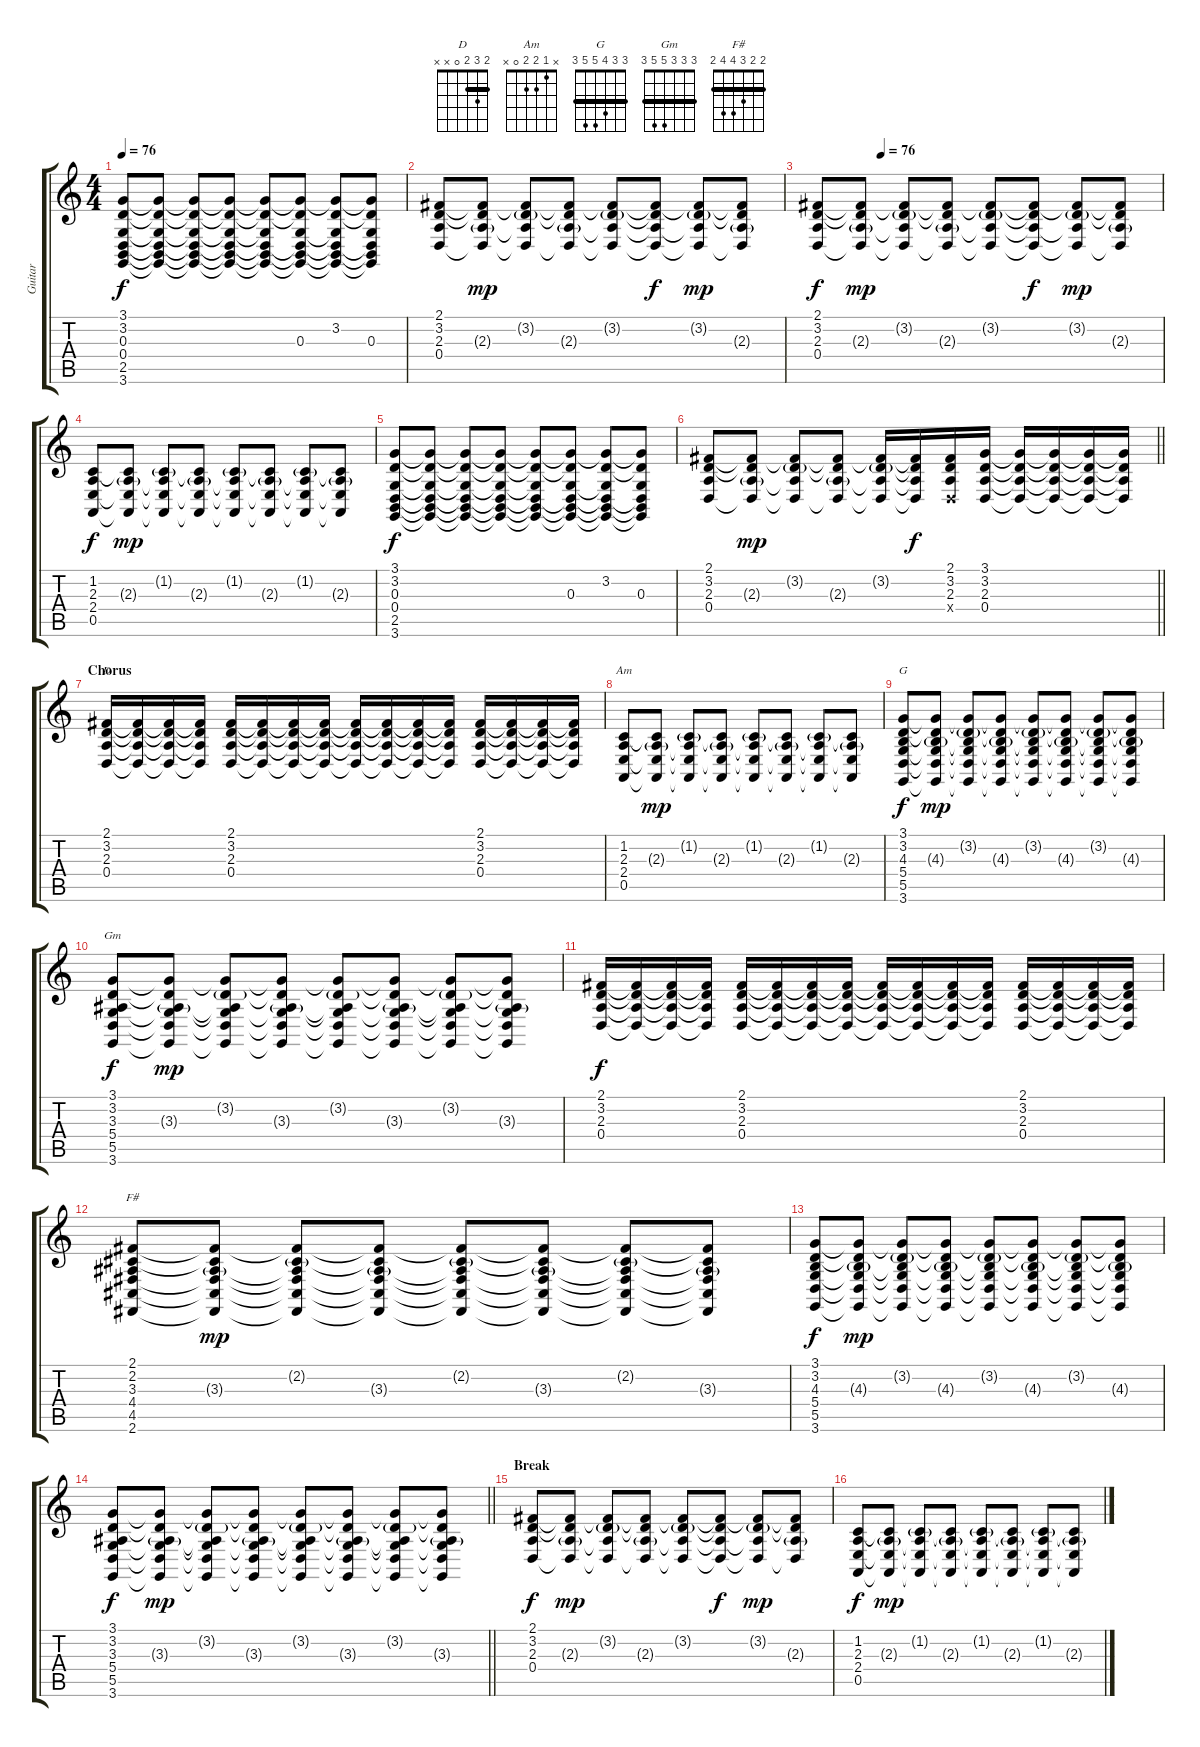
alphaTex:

\track ("Guitar" "Guitar") {instrument stringensemble2}
\staff {score tabs}
\tuning (E4 B3 G3 D3 A2 E2) {hide}
\chord ("D" 2 3 2 0 x x) {barre 2}
\chord ("Am" x 1 2 2 0 x)
\chord ("G" 3 3 4 5 5 3) {barre 3}
\chord ("Gm" 3 3 3 5 5 3) {barre 3}
\chord ("F#" 2 2 3 4 4 2) {barre 2}
\ts (4 4)
\tempo 76
\clef g2
\ks c
(3.1 3.2 0.3 0.4 2.5 3.6).8{dy f} (3.1{t} 3.2{t} 0.3{t} 0.4{t} 2.5{t} 3.6{t}).8 (3.1{t} 3.2{t} 0.3{t} 0.4{t} 2.5{t} 3.6{t}).8 (3.1{t} 3.2{t} 0.3{t} 0.4{t} 2.5{t} 3.6{t}).8 (3.1{t} 3.2{t} 0.3{t} 0.4{t} 2.5{t} 3.6{t}).8 (3.1{t} 3.2{t} 0.3 0.4{t} 2.5{t} 3.6{t}).8 (3.1{t} 3.2 0.3{t} 0.4{t} 2.5{t} 3.6{t}).8 (3.1{t} 3.2{t} 0.3 0.4{t} 2.5{t} 3.6{t}).8 |
(2.1 3.2 2.3 0.4).8 (2.1{t} 3.2{t} 2.3{g} 0.4{t}).8{dy mp} (2.1{t} 3.2{g} 2.3{t} 0.4{t}).8 (2.1{t} 3.2{t} 2.3{g} 0.4{t}).8 (2.1{t} 3.2{g} 2.3{t} 0.4{t}).8 (2.1{t} 3.2{t} 2.3{t} 0.4{t}).8{dy f} (2.1{t} 3.2{g} 2.3{t} 0.4{t}).8{dy mp} (2.1{t} 3.2{t} 2.3{g} 0.4{t}).8 |
\tempo (76 0.1875)
(2.1 3.2 2.3 0.4).8{dy f} (2.1{t} 3.2{t} 2.3{g} 0.4{t}).8{dy mp} (2.1{t} 3.2{g} 2.3{t} 0.4{t}).8 (2.1{t} 3.2{t} 2.3{g} 0.4{t}).8 (2.1{t} 3.2{g} 2.3{t} 0.4{t}).8 (2.1{t} 3.2{t} 2.3{t} 0.4{t}).8{dy f} (2.1{t} 3.2{g} 2.3{t} 0.4{t}).8{dy mp} (2.1{t} 3.2{t} 2.3{g} 0.4{t}).8 |
(1.2 2.3 2.4 0.5).8{dy f} (1.2{t} 2.3{g} 2.4{t} 0.5{t}).8{dy mp} (1.2{g} 2.3{t} 2.4{t} 0.5{t}).8 (1.2{t} 2.3{g} 2.4{t} 0.5{t}).8 (1.2{g} 2.3{t} 2.4{t} 0.5{t}).8 (1.2{t} 2.3{g} 2.4{t} 0.5{t}).8 (1.2{g} 2.3{t} 2.4{t} 0.5{t}).8 (1.2{t} 2.3{g} 2.4{t} 0.5{t}).8 |
(3.1 3.2 0.3 0.4 2.5 3.6).8{dy f} (3.1{t} 3.2{t} 0.3{t} 0.4{t} 2.5{t} 3.6{t}).8 (3.1{t} 3.2{t} 0.3{t} 0.4{t} 2.5{t} 3.6{t}).8 (3.1{t} 3.2{t} 0.3{t} 0.4{t} 2.5{t} 3.6{t}).8 (3.1{t} 3.2{t} 0.3{t} 0.4{t} 2.5{t} 3.6{t}).8 (3.1{t} 3.2{t} 0.3 0.4{t} 2.5{t} 3.6{t}).8 (3.1{t} 3.2 0.3{t} 0.4{t} 2.5{t} 3.6{t}).8 (3.1{t} 3.2{t} 0.3 0.4{t} 2.5{t} 3.6{t}).8 |
\barLineRight lightlight
(2.1 3.2 2.3 0.4).8 (2.1{t} 3.2{t} 2.3{g} 0.4{t}).8{dy mp} (2.1{t} 3.2{g} 2.3{t} 0.4{t}).8 (2.1{t} 3.2{t} 2.3{g} 0.4{t}).8 (2.1{t} 3.2{g} 2.3{t} 0.4{t}).16 (2.1{t} 3.2{t} 2.3{t} 0.4{t}).16{dy f} (2.1 3.2 2.3 0.4{x}).16 (3.1 3.2 2.3 0.4).16 (3.1{t} 3.2{t} 2.3{t} 0.4{t}).16 (3.1{t} 3.2{t} 2.3{t} 0.4{t}).16 (3.1{t} 3.2{t} 2.3{t} 0.4{t}).16 (3.1{t} 3.2{t} 2.3{t} 0.4{t}).16 |
\section ("" "Chorus")
(2.1 3.2 2.3 0.4).16{ch "D"} (2.1{t} 3.2{t} 2.3{t} 0.4{t}).16 (2.1{t} 3.2{t} 2.3{t} 0.4{t}).16 (2.1{t} 3.2{t} 2.3{t} 0.4{t}).16 (2.1 3.2 2.3 0.4).16 (2.1{t} 3.2{t} 2.3{t} 0.4{t}).16 (2.1{t} 3.2{t} 2.3{t} 0.4{t}).16 (2.1{t} 3.2{t} 2.3{t} 0.4{t}).16 (2.1{t} 3.2{t} 2.3{t} 0.4{t}).16 (2.1{t} 3.2{t} 2.3{t} 0.4{t}).16 (2.1{t} 3.2{t} 2.3{t} 0.4{t}).16 (2.1{t} 3.2{t} 2.3{t} 0.4{t}).16 (2.1 3.2 2.3 0.4).16 (2.1{t} 3.2{t} 2.3{t} 0.4{t}).16 (2.1{t} 3.2{t} 2.3{t} 0.4{t}).16 (2.1{t} 3.2{t} 2.3{t} 0.4{t}).16 |
(1.2 2.3 2.4 0.5).8{ch "Am"} (1.2{t} 2.3{g} 2.4{t} 0.5{t}).8{dy mp} (1.2{g} 2.3{t} 2.4{t} 0.5{t}).8 (1.2{t} 2.3{g} 2.4{t} 0.5{t}).8 (1.2{g} 2.3{t} 2.4{t} 0.5{t}).8 (1.2{t} 2.3{g} 2.4{t} 0.5{t}).8 (1.2{g} 2.3{t} 2.4{t} 0.5{t}).8 (1.2{t} 2.3{g} 2.4{t} 0.5{t}).8 |
(3.1 3.2 4.3 5.4 5.5 3.6).8{ch "G" dy f} (3.1{t} 3.2{t} 4.3{g} 5.4{t} 5.5{t} 3.6{t}).8{dy mp} (3.1{t} 3.2{g} 4.3{t} 5.4{t} 5.5{t} 3.6{t}).8 (3.1{t} 3.2{t} 4.3{g} 5.4{t} 5.5{t} 3.6{t}).8 (3.1{t} 3.2{g} 4.3{t} 5.4{t} 5.5{t} 3.6{t}).8 (3.1{t} 3.2{t} 4.3{g} 5.4{t} 5.5{t} 3.6{t}).8 (3.1{t} 3.2{g} 4.3{t} 5.4{t} 5.5{t} 3.6{t}).8 (3.1{t} 3.2{t} 4.3{g} 5.4{t} 5.5{t} 3.6{t}).8 |
(3.1 3.2 3.3 5.4 5.5 3.6).8{ch "Gm" dy f} (3.1{t} 3.2{t} 3.3{g} 5.4{t} 5.5{t} 3.6{t}).8{dy mp} (3.1{t} 3.2{g} 3.3{t} 5.4{t} 5.5{t} 3.6{t}).8 (3.1{t} 3.2{t} 3.3{g} 5.4{t} 5.5{t} 3.6{t}).8 (3.1{t} 3.2{g} 3.3{t} 5.4{t} 5.5{t} 3.6{t}).8 (3.1{t} 3.2{t} 3.3{g} 5.4{t} 5.5{t} 3.6{t}).8 (3.1{t} 3.2{g} 3.3{t} 5.4{t} 5.5{t} 3.6{t}).8 (3.1{t} 3.2{t} 3.3{g} 5.4{t} 5.5{t} 3.6{t}).8 |
(2.1 3.2 2.3 0.4).16{dy f} (2.1{t} 3.2{t} 2.3{t} 0.4{t}).16 (2.1{t} 3.2{t} 2.3{t} 0.4{t}).16 (2.1{t} 3.2{t} 2.3{t} 0.4{t}).16 (2.1 3.2 2.3 0.4).16 (2.1{t} 3.2{t} 2.3{t} 0.4{t}).16 (2.1{t} 3.2{t} 2.3{t} 0.4{t}).16 (2.1{t} 3.2{t} 2.3{t} 0.4{t}).16 (2.1{t} 3.2{t} 2.3{t} 0.4{t}).16 (2.1{t} 3.2{t} 2.3{t} 0.4{t}).16 (2.1{t} 3.2{t} 2.3{t} 0.4{t}).16 (2.1{t} 3.2{t} 2.3{t} 0.4{t}).16 (2.1 3.2 2.3 0.4).16 (2.1{t} 3.2{t} 2.3{t} 0.4{t}).16 (2.1{t} 3.2{t} 2.3{t} 0.4{t}).16 (2.1{t} 3.2{t} 2.3{t} 0.4{t}).16 |
(2.1 2.2 3.3 4.4 4.5 2.6).8{ch "F#"} (2.1{t} 2.2{t} 3.3{g} 4.4{t} 4.5{t} 2.6{t}).8{dy mp} (2.1{t} 2.2{g} 3.3{t} 4.4{t} 4.5{t} 2.6{t}).8 (2.1{t} 2.2{t} 3.3{g} 4.4{t} 4.5{t} 2.6{t}).8 (2.1{t} 2.2{g} 3.3{t} 4.4{t} 4.5{t} 2.6{t}).8 (2.1{t} 2.2{t} 3.3{g} 4.4{t} 4.5{t} 2.6{t}).8 (2.1{t} 2.2{g} 3.3{t} 4.4{t} 4.5{t} 2.6{t}).8 (2.1{t} 2.2{t} 3.3{g} 4.4{t} 4.5{t} 2.6{t}).8 |
(3.1 3.2 4.3 5.4 5.5 3.6).8{dy f} (3.1{t} 3.2{t} 4.3{g} 5.4{t} 5.5{t} 3.6{t}).8{dy mp} (3.1{t} 3.2{g} 4.3{t} 5.4{t} 5.5{t} 3.6{t}).8 (3.1{t} 3.2{t} 4.3{g} 5.4{t} 5.5{t} 3.6{t}).8 (3.1{t} 3.2{g} 4.3{t} 5.4{t} 5.5{t} 3.6{t}).8 (3.1{t} 3.2{t} 4.3{g} 5.4{t} 5.5{t} 3.6{t}).8 (3.1{t} 3.2{g} 4.3{t} 5.4{t} 5.5{t} 3.6{t}).8 (3.1{t} 3.2{t} 4.3{g} 5.4{t} 5.5{t} 3.6{t}).8 |
\barLineRight lightlight
(3.1 3.2 3.3 5.4 5.5 3.6).8{dy f} (3.1{t} 3.2{t} 3.3{g} 5.4{t} 5.5{t} 3.6{t}).8{dy mp} (3.1{t} 3.2{g} 3.3{t} 5.4{t} 5.5{t} 3.6{t}).8 (3.1{t} 3.2{t} 3.3{g} 5.4{t} 5.5{t} 3.6{t}).8 (3.1{t} 3.2{g} 3.3{t} 5.4{t} 5.5{t} 3.6{t}).8 (3.1{t} 3.2{t} 3.3{g} 5.4{t} 5.5{t} 3.6{t}).8 (3.1{t} 3.2{g} 3.3{t} 5.4{t} 5.5{t} 3.6{t}).8 (3.1{t} 3.2{t} 3.3{g} 5.4{t} 5.5{t} 3.6{t}).8 |
\section ("" "Break")
(2.1 3.2 2.3 0.4).8{dy f} (2.1{t} 3.2{t} 2.3{g} 0.4{t}).8{dy mp} (2.1{t} 3.2{g} 2.3{t} 0.4{t}).8 (2.1{t} 3.2{t} 2.3{g} 0.4{t}).8 (2.1{t} 3.2{g} 2.3{t} 0.4{t}).8 (2.1{t} 3.2{t} 2.3{t} 0.4{t}).8{dy f} (2.1{t} 3.2{g} 2.3{t} 0.4{t}).8{dy mp} (2.1{t} 3.2{t} 2.3{g} 0.4{t}).8 |
(1.2 2.3 2.4 0.5).8{dy f} (1.2{t} 2.3{g} 2.4{t} 0.5{t}).8{dy mp} (1.2{g} 2.3{t} 2.4{t} 0.5{t}).8 (1.2{t} 2.3{g} 2.4{t} 0.5{t}).8 (1.2{g} 2.3{t} 2.4{t} 0.5{t}).8 (1.2{t} 2.3{g} 2.4{t} 0.5{t}).8 (1.2{g} 2.3{t} 2.4{t} 0.5{t}).8 (1.2{t} 2.3{g} 2.4{t} 0.5{t}).8
